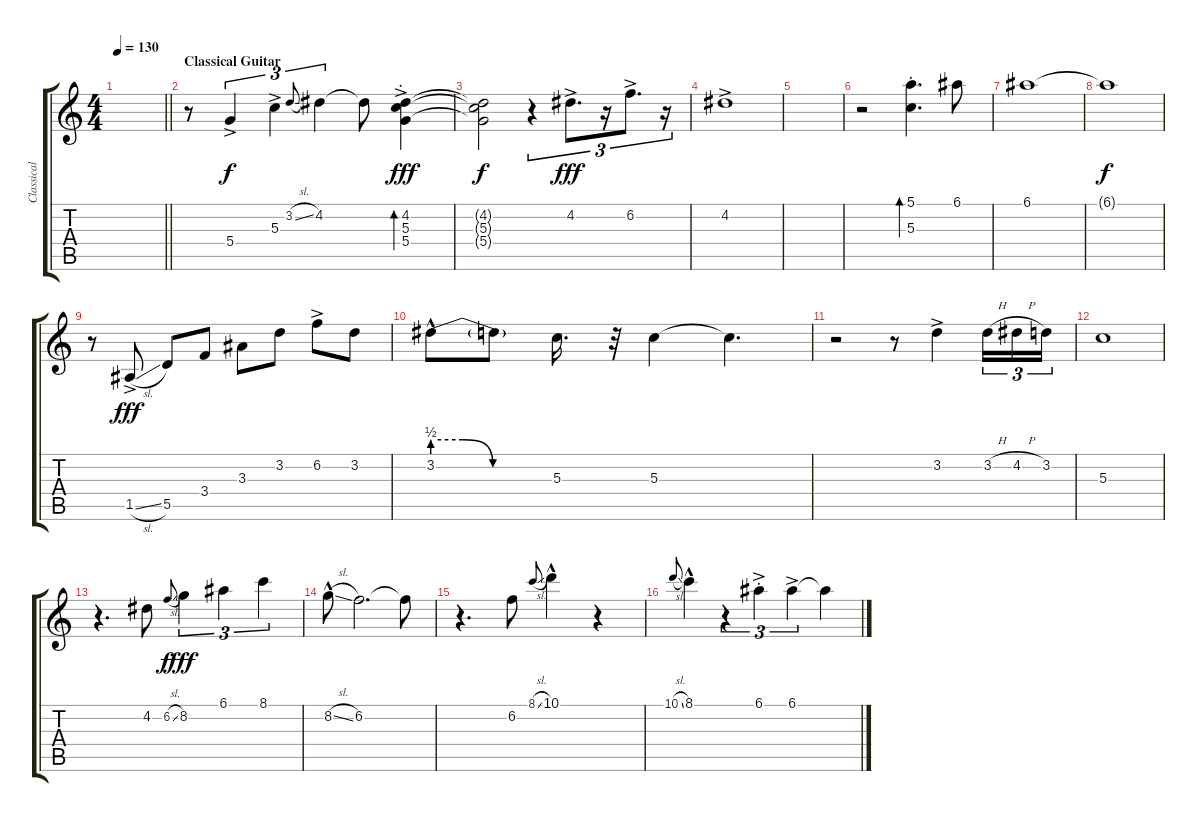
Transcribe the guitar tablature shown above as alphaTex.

\track ("Classical Guitar" "Classical ") {instrument acousticguitarnylon}
\staff {score tabs}
\tuning (E4 B3 G3 D3 A2 E2) {hide}
\ts (4 4)
\tempo 130
\clef g2
\barLineRight lightlight
\ks c
|
\section ("" "Classical Guitar")
r.8 5.4{ac}.4{tu (3 2)} 5.3{ac}.4{tu (3 2)} 3.2{sl}.8{gr onbeat} 4.2.4{tu (3 2)} 4.2{t}.8{dy f} (4.2{ac} 5.3{st} 5.4{st}).4{bd 480 dy fff} |
(4.2{t} 5.3{t} 5.4{t}).2{dy f} r.4{tu (3 2)} 4.2{ac}.8{d tu (3 2) dy fff} r.16{tu (3 2)} 6.2{ac}.8{d tu (3 2)} r.16{tu (3 2)} |
4.2{ac}.1 |
|
r.2 (5.1 5.3{st}).4{d bd 480} 6.1.8 |
6.1.1 |
6.1{t}.1{dy f} |
r.8 1.5{sl ac}.8{dy fff} 5.5.8 3.4.8 3.3.8 3.2.8 6.2{ac}.8 3.2.8 |
3.2{be (custom 0 2 15 2 30 0 60 0) hac}.8 3.2{t}.8 5.3.16{d} r.32 5.3.4 5.3{t}.4{d} |
r.2 r.8 3.2{ac}.4 3.2{h}.16{tu (3 2)} 4.2{h}.16{tu (3 2)} 3.2.16{tu (3 2)} |
5.3.1 |
r.4{d} 4.2.8 6.2{sl}.8{gr onbeat dy f} 8.2.4{tu (3 2) dy fff} 6.1.4{tu (3 2)} 8.1.4{tu (3 2)} |
8.2{sl hac}.8 6.2.2{d} 6.2{t}.8 |
r.4{d} 6.2.8 8.1{sl}.8{gr onbeat} 10.1{hac}.4 r.4 |
10.1{sl}.8{gr onbeat} 8.1{hac}.4 r.4{tu (3 2)} 6.1{ac st}.4{tu (3 2)} 6.1{ac}.4{tu (3 2)} 6.1{t}.4
